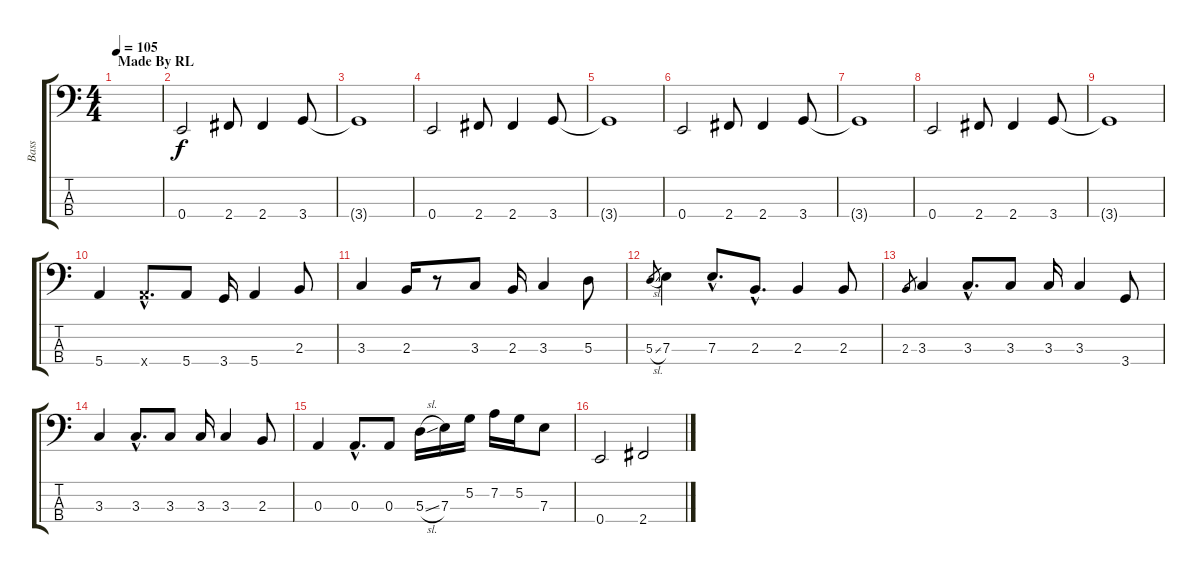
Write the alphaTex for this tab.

\track ("Bass" "Bass") {instrument electricbasspick}
\staff {score tabs}
\tuning (G2 D2 A1 E1) {hide}
\ts (4 4)
\section ("" "Made By RL")
\tempo 105
\clef f4
\ks c
|
0.4.2 2.4.8 2.4.4 3.4.8 |
3.4{t}.1 |
0.4.2 2.4.8 2.4.4 3.4.8 |
3.4{t}.1 |
0.4.2 2.4.8 2.4.4 3.4.8 |
3.4{t}.1 |
0.4.2 2.4.8 2.4.4 3.4.8 |
3.4{t}.1 |
5.4.4{volume 16} 5.4{hac x}.8{d} 5.4.8 3.4.16 5.4.4 2.3.8 |
3.3.4 2.3.16 r.8 3.3.8 2.3.16 3.3.4 5.3.8 |
5.3{sl}.8{gr} 7.3.4 7.3{hac}.8{d} 2.3{hac}.8{d} 2.3.4 2.3.8 |
2.3.8{gr} 3.3.4 3.3{hac}.8{d} 3.3.8 3.3.16 3.3.4 3.4.8 |
3.3.4 3.3{hac}.8{d} 3.3.8 3.3.16 3.3.4 2.3.8 |
0.3.4 0.3{hac}.8{d} 0.3.8 5.3{sl}.16 7.3.16 5.2.16 7.2.16 5.2.16 7.3.8 |
0.4.2{volume 10} 2.4.2
